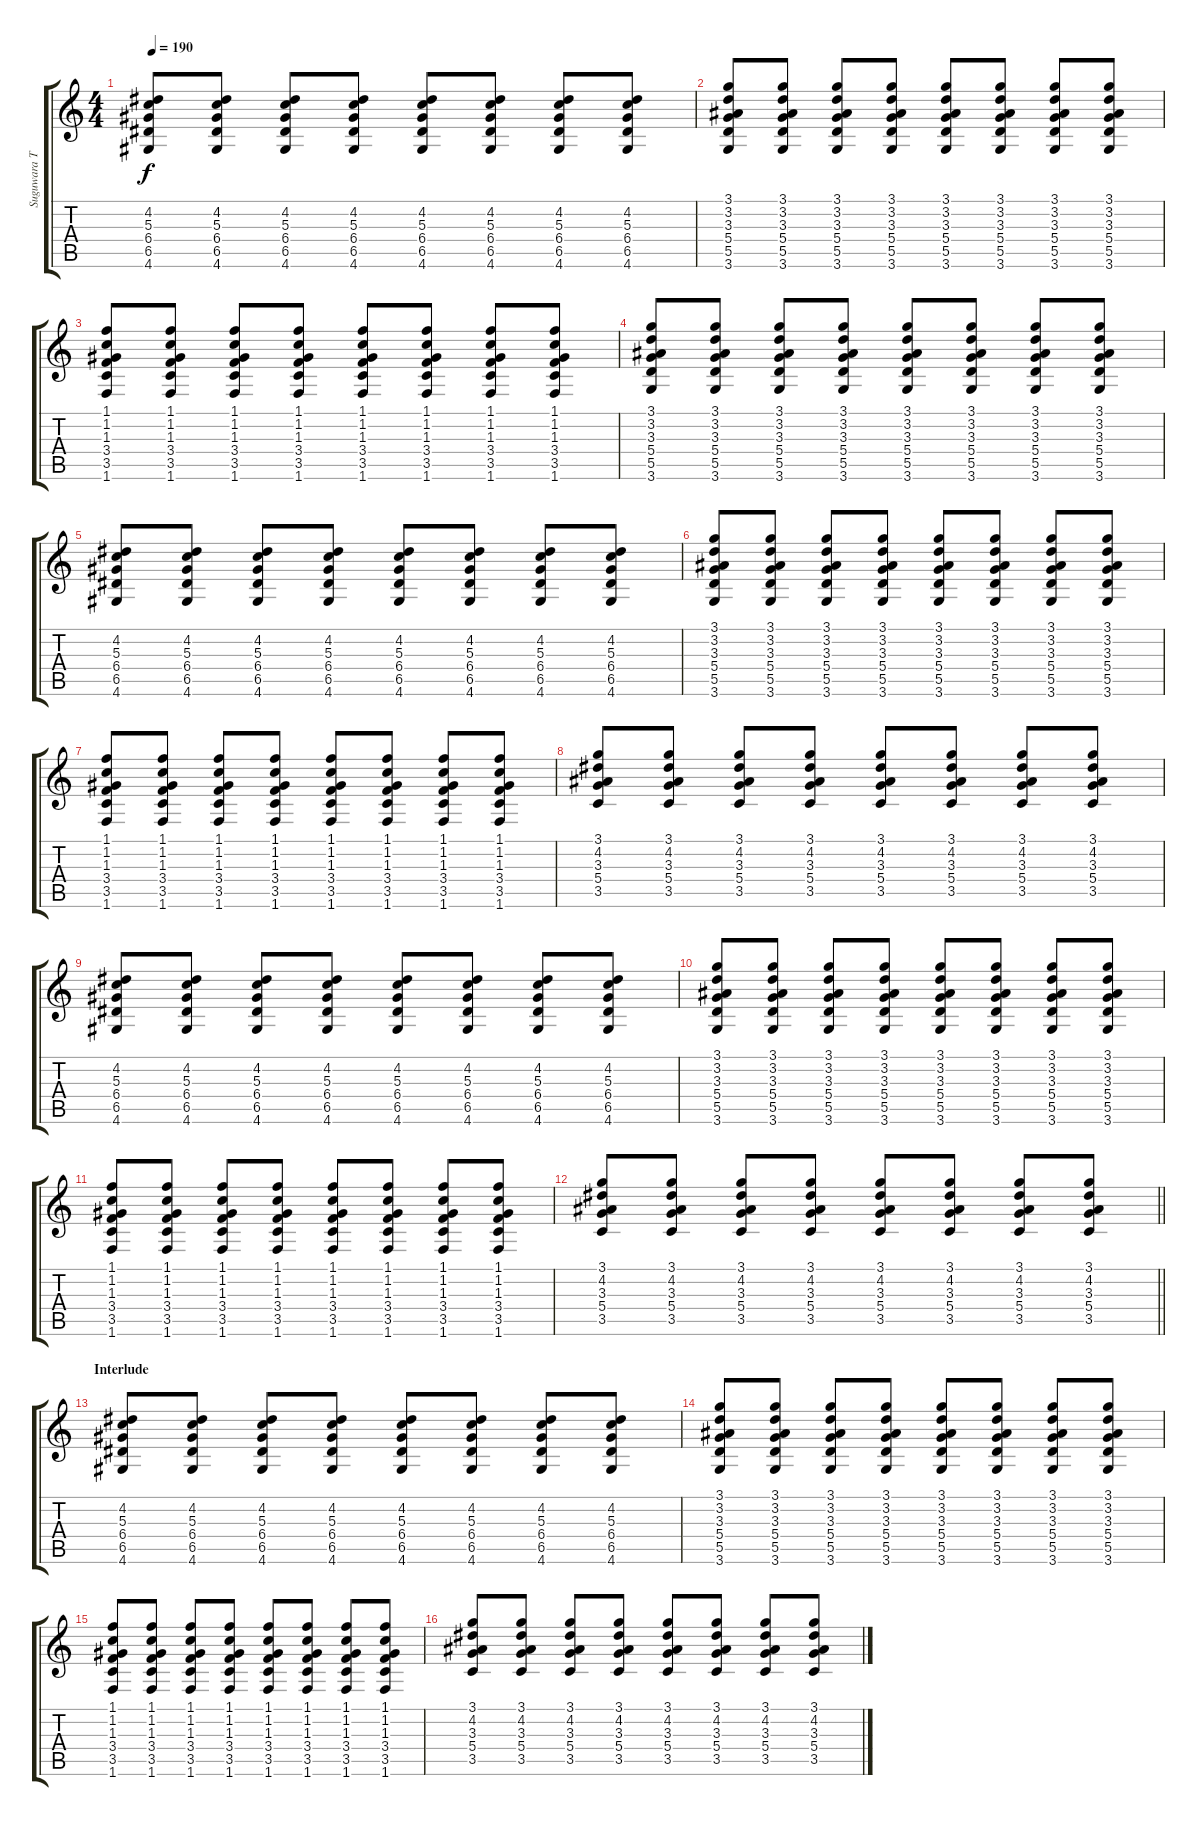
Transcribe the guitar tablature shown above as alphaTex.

\track ("Suguwara Takuro" "Suguwara T") {instrument overdrivenguitar}
\staff {score tabs}
\tuning (E4 B3 G3 D3 A2 E2) {hide}
\ts (4 4)
\tempo 190
\clef g2
\ks c
(4.2 5.3 6.4 6.5 4.6).8{dy f} (4.2 5.3 6.4 6.5 4.6).8 (4.2 5.3 6.4 6.5 4.6).8 (4.2 5.3 6.4 6.5 4.6).8 (4.2 5.3 6.4 6.5 4.6).8 (4.2 5.3 6.4 6.5 4.6).8 (4.2 5.3 6.4 6.5 4.6).8 (4.2 5.3 6.4 6.5 4.6).8 |
(3.1 3.2 3.3 5.4 5.5 3.6).8 (3.1 3.2 3.3 5.4 5.5 3.6).8 (3.1 3.2 3.3 5.4 5.5 3.6).8 (3.1 3.2 3.3 5.4 5.5 3.6).8 (3.1 3.2 3.3 5.4 5.5 3.6).8 (3.1 3.2 3.3 5.4 5.5 3.6).8 (3.1 3.2 3.3 5.4 5.5 3.6).8 (3.1 3.2 3.3 5.4 5.5 3.6).8 |
(1.1 1.2 1.3 3.4 3.5 1.6).8 (1.1 1.2 1.3 3.4 3.5 1.6).8 (1.1 1.2 1.3 3.4 3.5 1.6).8 (1.1 1.2 1.3 3.4 3.5 1.6).8 (1.1 1.2 1.3 3.4 3.5 1.6).8 (1.1 1.2 1.3 3.4 3.5 1.6).8 (1.1 1.2 1.3 3.4 3.5 1.6).8 (1.1 1.2 1.3 3.4 3.5 1.6).8 |
(3.1 3.2 3.3 5.4 5.5 3.6).8 (3.1 3.2 3.3 5.4 5.5 3.6).8 (3.1 3.2 3.3 5.4 5.5 3.6).8 (3.1 3.2 3.3 5.4 5.5 3.6).8 (3.1 3.2 3.3 5.4 5.5 3.6).8 (3.1 3.2 3.3 5.4 5.5 3.6).8 (3.1 3.2 3.3 5.4 5.5 3.6).8 (3.1 3.2 3.3 5.4 5.5 3.6).8 |
(4.2 5.3 6.4 6.5 4.6).8 (4.2 5.3 6.4 6.5 4.6).8 (4.2 5.3 6.4 6.5 4.6).8 (4.2 5.3 6.4 6.5 4.6).8 (4.2 5.3 6.4 6.5 4.6).8 (4.2 5.3 6.4 6.5 4.6).8 (4.2 5.3 6.4 6.5 4.6).8 (4.2 5.3 6.4 6.5 4.6).8 |
(3.1 3.2 3.3 5.4 5.5 3.6).8 (3.1 3.2 3.3 5.4 5.5 3.6).8 (3.1 3.2 3.3 5.4 5.5 3.6).8 (3.1 3.2 3.3 5.4 5.5 3.6).8 (3.1 3.2 3.3 5.4 5.5 3.6).8 (3.1 3.2 3.3 5.4 5.5 3.6).8 (3.1 3.2 3.3 5.4 5.5 3.6).8 (3.1 3.2 3.3 5.4 5.5 3.6).8 |
(1.1 1.2 1.3 3.4 3.5 1.6).8 (1.1 1.2 1.3 3.4 3.5 1.6).8 (1.1 1.2 1.3 3.4 3.5 1.6).8 (1.1 1.2 1.3 3.4 3.5 1.6).8 (1.1 1.2 1.3 3.4 3.5 1.6).8 (1.1 1.2 1.3 3.4 3.5 1.6).8 (1.1 1.2 1.3 3.4 3.5 1.6).8 (1.1 1.2 1.3 3.4 3.5 1.6).8 |
(3.1 4.2 3.3 5.4 3.5).8 (3.1 4.2 3.3 5.4 3.5).8 (3.1 4.2 3.3 5.4 3.5).8 (3.1 4.2 3.3 5.4 3.5).8 (3.1 4.2 3.3 5.4 3.5).8 (3.1 4.2 3.3 5.4 3.5).8 (3.1 4.2 3.3 5.4 3.5).8 (3.1 4.2 3.3 5.4 3.5).8 |
(4.2 5.3 6.4 6.5 4.6).8 (4.2 5.3 6.4 6.5 4.6).8 (4.2 5.3 6.4 6.5 4.6).8 (4.2 5.3 6.4 6.5 4.6).8 (4.2 5.3 6.4 6.5 4.6).8 (4.2 5.3 6.4 6.5 4.6).8 (4.2 5.3 6.4 6.5 4.6).8 (4.2 5.3 6.4 6.5 4.6).8 |
(3.1 3.2 3.3 5.4 5.5 3.6).8 (3.1 3.2 3.3 5.4 5.5 3.6).8 (3.1 3.2 3.3 5.4 5.5 3.6).8 (3.1 3.2 3.3 5.4 5.5 3.6).8 (3.1 3.2 3.3 5.4 5.5 3.6).8 (3.1 3.2 3.3 5.4 5.5 3.6).8 (3.1 3.2 3.3 5.4 5.5 3.6).8 (3.1 3.2 3.3 5.4 5.5 3.6).8 |
(1.1 1.2 1.3 3.4 3.5 1.6).8 (1.1 1.2 1.3 3.4 3.5 1.6).8 (1.1 1.2 1.3 3.4 3.5 1.6).8 (1.1 1.2 1.3 3.4 3.5 1.6).8 (1.1 1.2 1.3 3.4 3.5 1.6).8 (1.1 1.2 1.3 3.4 3.5 1.6).8 (1.1 1.2 1.3 3.4 3.5 1.6).8 (1.1 1.2 1.3 3.4 3.5 1.6).8 |
\barLineRight lightlight
(3.1 4.2 3.3 5.4 3.5).8 (3.1 4.2 3.3 5.4 3.5).8 (3.1 4.2 3.3 5.4 3.5).8 (3.1 4.2 3.3 5.4 3.5).8 (3.1 4.2 3.3 5.4 3.5).8 (3.1 4.2 3.3 5.4 3.5).8 (3.1 4.2 3.3 5.4 3.5).8 (3.1 4.2 3.3 5.4 3.5).8 |
\section ("" "Interlude")
(4.2 5.3 6.4 6.5 4.6).8 (4.2 5.3 6.4 6.5 4.6).8 (4.2 5.3 6.4 6.5 4.6).8 (4.2 5.3 6.4 6.5 4.6).8 (4.2 5.3 6.4 6.5 4.6).8 (4.2 5.3 6.4 6.5 4.6).8 (4.2 5.3 6.4 6.5 4.6).8 (4.2 5.3 6.4 6.5 4.6).8 |
(3.1 3.2 3.3 5.4 5.5 3.6).8 (3.1 3.2 3.3 5.4 5.5 3.6).8 (3.1 3.2 3.3 5.4 5.5 3.6).8 (3.1 3.2 3.3 5.4 5.5 3.6).8 (3.1 3.2 3.3 5.4 5.5 3.6).8 (3.1 3.2 3.3 5.4 5.5 3.6).8 (3.1 3.2 3.3 5.4 5.5 3.6).8 (3.1 3.2 3.3 5.4 5.5 3.6).8 |
(1.1 1.2 1.3 3.4 3.5 1.6).8 (1.1 1.2 1.3 3.4 3.5 1.6).8 (1.1 1.2 1.3 3.4 3.5 1.6).8 (1.1 1.2 1.3 3.4 3.5 1.6).8 (1.1 1.2 1.3 3.4 3.5 1.6).8 (1.1 1.2 1.3 3.4 3.5 1.6).8 (1.1 1.2 1.3 3.4 3.5 1.6).8 (1.1 1.2 1.3 3.4 3.5 1.6).8 |
(3.1 4.2 3.3 5.4 3.5).8 (3.1 4.2 3.3 5.4 3.5).8 (3.1 4.2 3.3 5.4 3.5).8 (3.1 4.2 3.3 5.4 3.5).8 (3.1 4.2 3.3 5.4 3.5).8 (3.1 4.2 3.3 5.4 3.5).8 (3.1 4.2 3.3 5.4 3.5).8 (3.1 4.2 3.3 5.4 3.5).8
